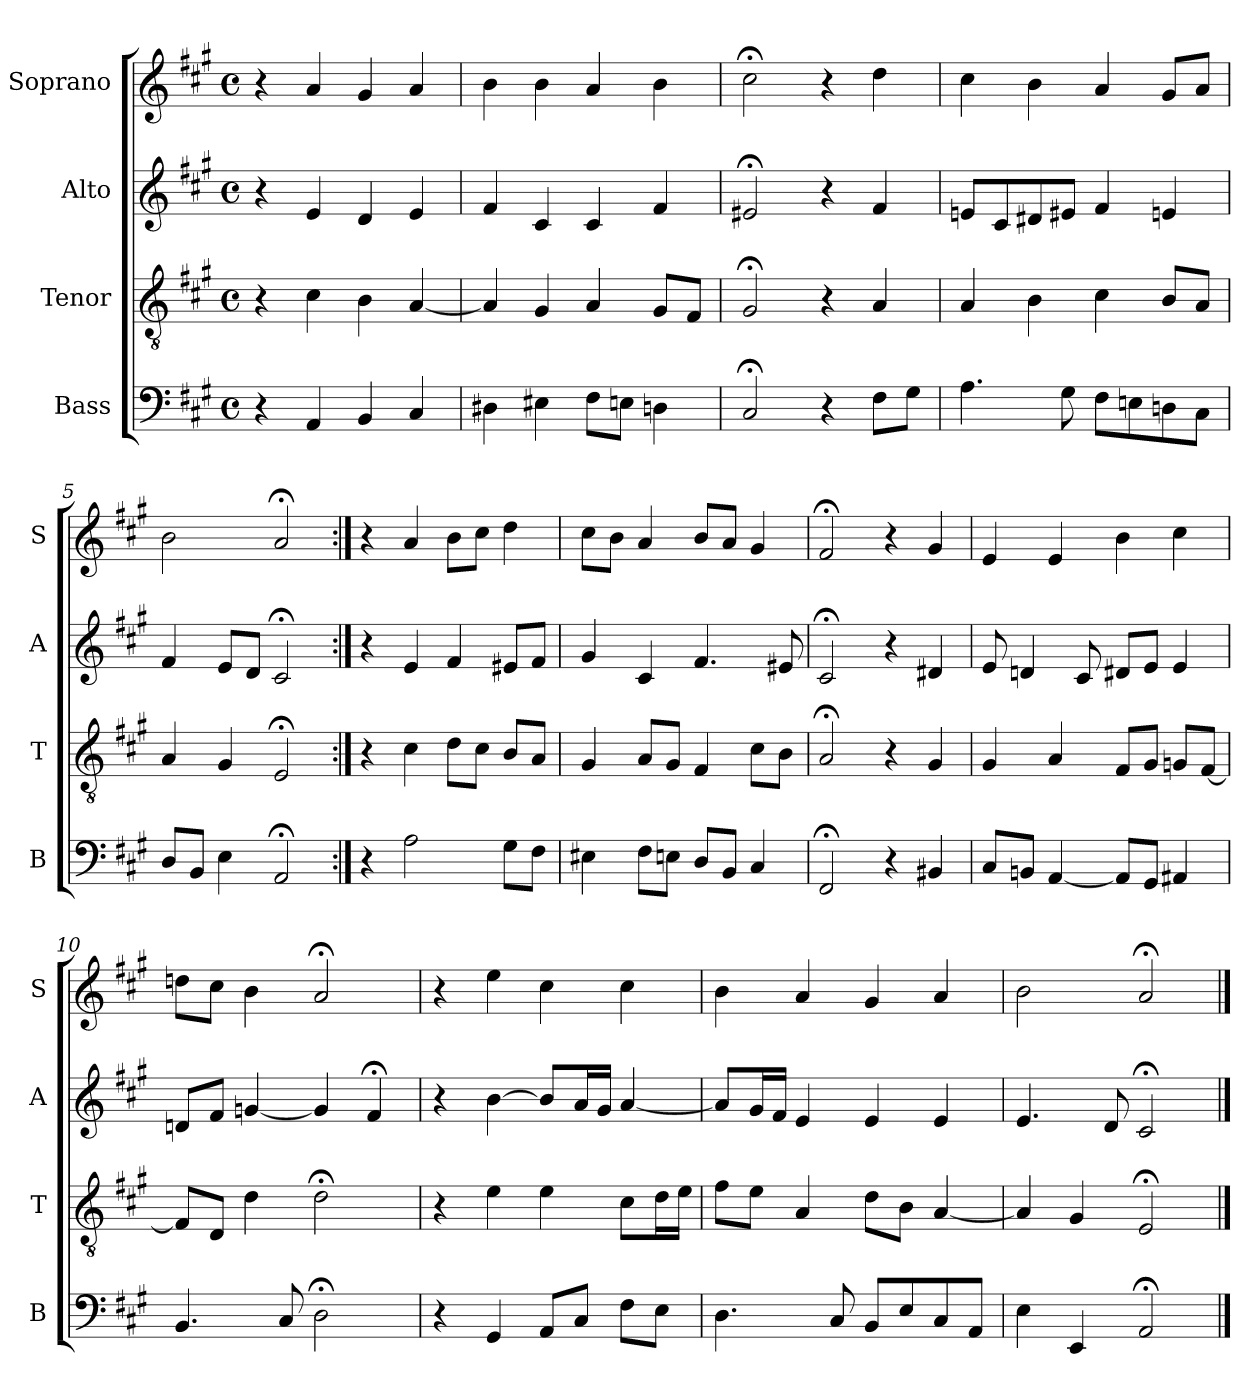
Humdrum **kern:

**kern	**kern	**kern	**kern
*part4	*part3	*part2	*part1
*staff4	*staff3	*staff2	*staff1
*I"Bass	*I"Tenor	*I"Alto	*I"Soprano
*I'B	*I'T	*I'A	*I'S
*clefF4	*clefGv2	*clefG2	*clefG2
*k[f#c#g#]	*k[f#c#g#]	*k[f#c#g#]	*k[f#c#g#]
*A:	*A:	*A:	*A:
*M4/4	*M4/4	*M4/4	*M4/4
*met(c)	*met(c)	*met(c)	*met(c)
*MM100	*MM100	*MM100	*MM100
=1	=1	=1	=1
4r	4r	4r	4r
4AA	4c#	4e	4a
4BB	4B	4d	4g#
4C#	[4A	4e	4a
=2	=2	=2	=2
4D#X	4A]	4f#	4b
4E#X	4G#	4c#	4b
8F#L	4A	4c#	4a
8EnJ	.	.	.
4Dn	8G#L	4f#	4b
.	8F#J	.	.
=3	=3	=3	=3
2C#;<	2G#;<	2e#X;<	2cc#;<
4r	4r	4r	4r
8F#L	4A	4f#	4dd
8G#J	.	.	.
=4	=4	=4	=4
4.A	4A	8enL	4cc#
.	.	8c#	.
.	4B	8d#X	4b
8G#	.	8e#XJ	.
8F#L	4c#	4f#	4a
8En	.	.	.
8Dn	8BL	4en	8g#L
8C#J	8AJ	.	8aJ
=5	=5	=5	=5
8DL	4A	4f#	2b
8BBJ	.	.	.
4E	4G#	8eL	.
.	.	8dJ	.
2AA;<	2E;<	2c#;<	2a;<
=6:|!	=6:|!	=6:|!	=6:|!
4r	4r	4r	4r
2A	4c#	4e	4a
.	8dL	4f#	8bL
.	8c#J	.	8cc#J
8G#L	8BL	8e#XL	4dd
8F#J	8AJ	8f#J	.
=7	=7	=7	=7
4E#X	4G#	4g#	8cc#L
.	.	.	8bJ
8F#L	8AL	4c#	4a
8EnJ	8G#J	.	.
8DL	4F#	4.f#	8bL
8BBJ	.	.	8aJ
4C#	8c#L	.	4g#
.	8BJ	8e#X	.
=8	=8	=8	=8
2FF#;<	2A;<	2c#;<	2f#;<
4r	4r	4r	4r
4BB#X	4G#	4d#X	4g#
=9	=9	=9	=9
8C#L	4G#	8e	4e
8BBnJ	.	4dn	.
[4AA	4A	.	4e
.	.	8c#	.
8AAL]	8F#L	8d#XL	4b
8GG#J	8G#J	8eJ	.
4AA#X	8GnL	4e	4cc#
.	[8F#J	.	.
=10	=10	=10	=10
4.BB	8F#L]	8dnL	8ddnL
.	8DJ	8f#J	8cc#J
.	4d	[4gn	4b
8C#	.	.	.
2D;<	2d;<i	4g]	2a;<
.	.	4f#;<i	.
=11	=11	=11	=11
4r	4r	4r	4r
4GG#	4ei	[4bi	4ee
8AAL	4e	8biL]	4cc#
8C#J	.	16aL	.
.	.	16g#JJ	.
8F#L	8c#L	[4a	4cc#
8EJ	16dL	.	.
.	16eJJ	.	.
=12	=12	=12	=12
4.D	8f#L	8aL]	4b
.	8eJ	16g#L	.
.	.	16f#JJ	.
.	4A	4e	4a
8C#	.	.	.
8BBL	8dL	4e	4g#
8E	8BJ	.	.
8C#	[4A	4e	4a
8AAJ	.	.	.
=13	=13	=13	=13
4E	4A]	4.e	2b
4EE	4G#	.	.
.	.	8d	.
2AA;<	2E;<	2c#;<	2a;<
==	==	==	==
*-	*-	*-	*-
